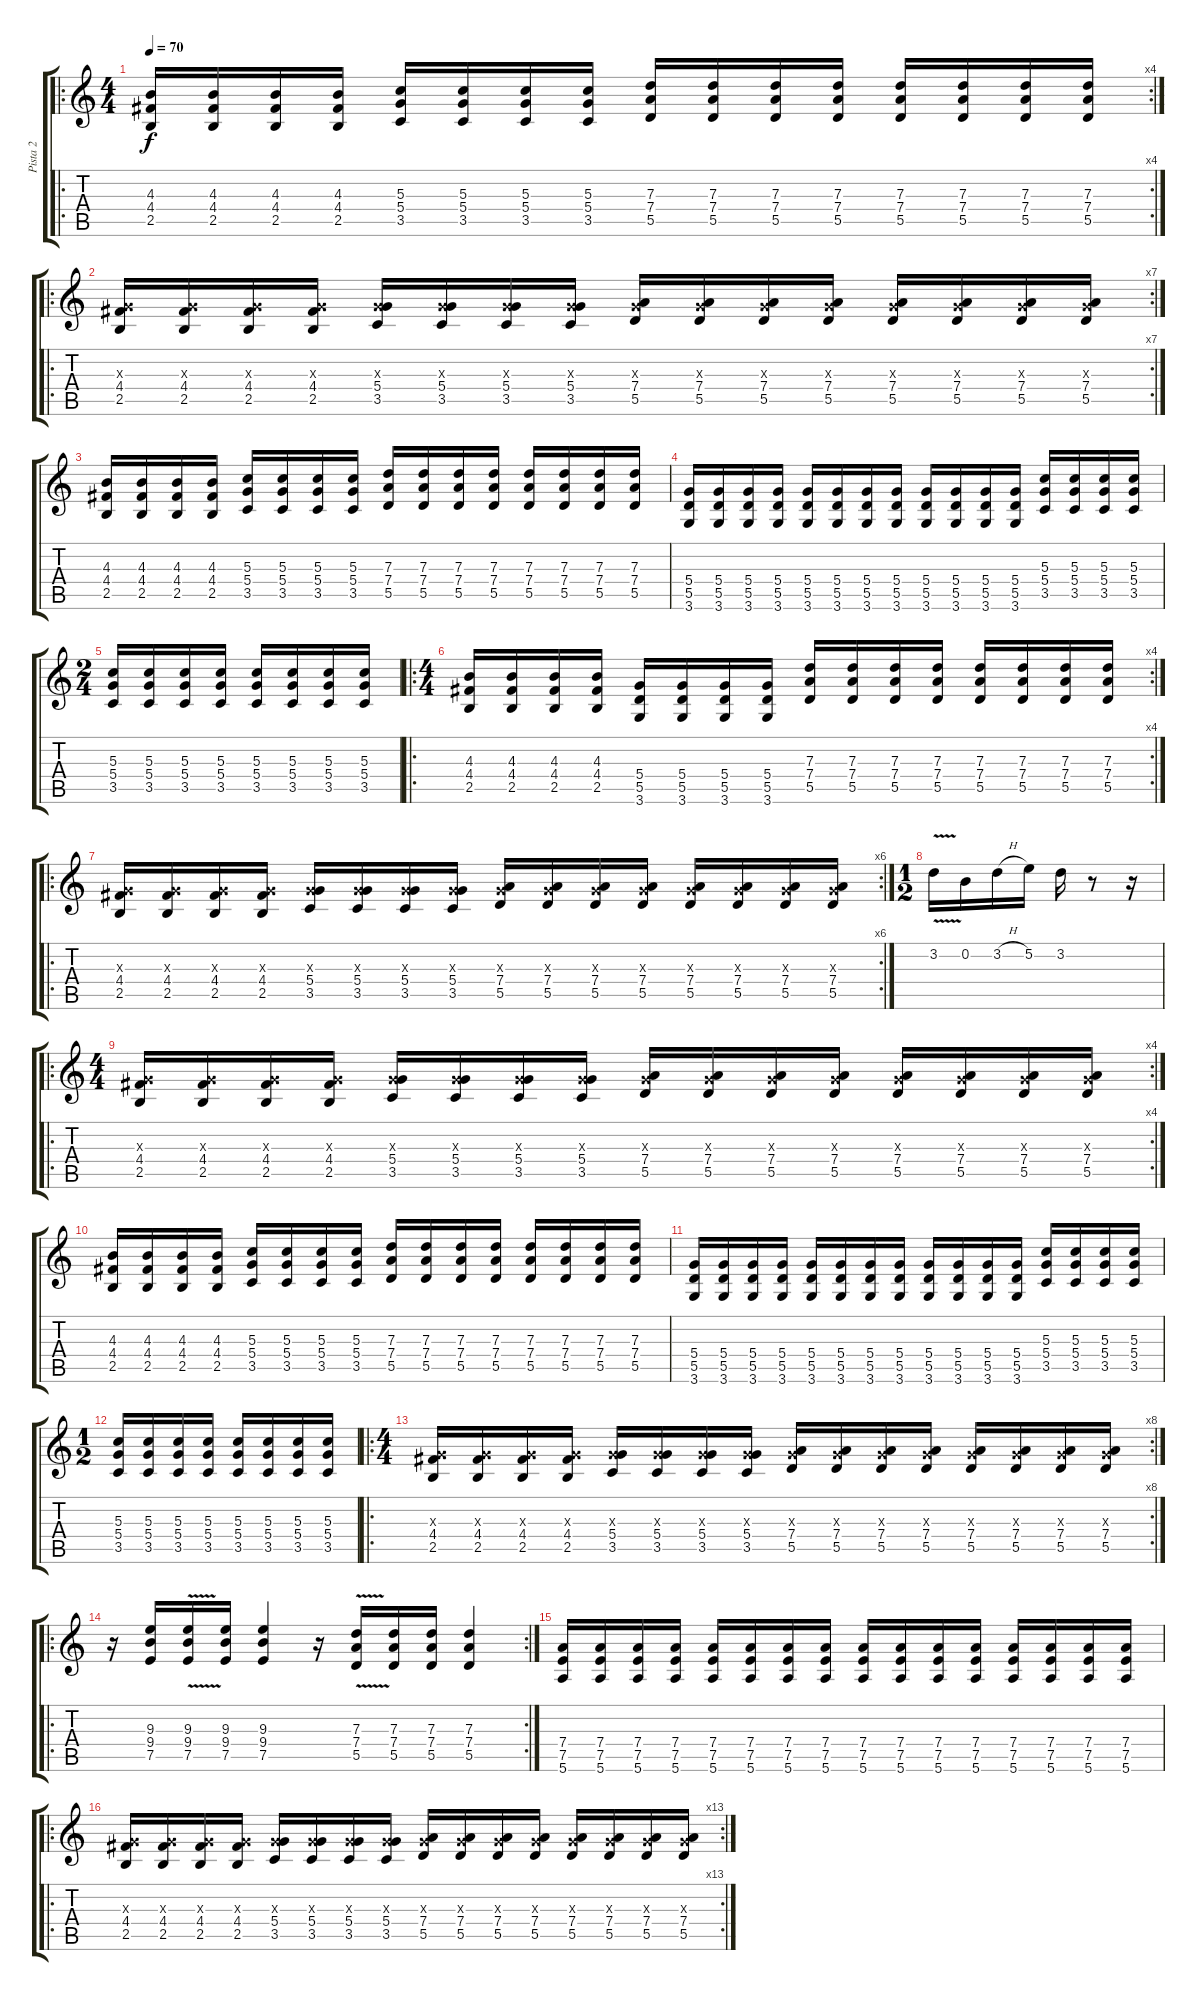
\track ("Pista 2" "Pista 2") {instrument electricguitarclean}
\staff {score tabs}
\tuning (E4 B3 G3 D3 A2 E2) {hide}
\ro
\rc 4
\ts (4 4)
\tempo 70
\clef g2
\ks c
(4.3 4.4 2.5).16{dy f instrument electricguitarclean} (4.3 4.4 2.5).16 (4.3 4.4 2.5).16 (4.3 4.4 2.5).16 (5.3 5.4 3.5).16 (5.3 5.4 3.5).16 (5.3 5.4 3.5).16 (5.3 5.4 3.5).16 (7.3 7.4 5.5).16 (7.3 7.4 5.5).16 (7.3 7.4 5.5).16 (7.3 7.4 5.5).16 (7.3 7.4 5.5).16 (7.3 7.4 5.5).16 (7.3 7.4 5.5).16 (7.3 7.4 5.5).16 |
\ro
\rc 7
(0.3{x} 4.4 2.5).16 (0.3{x} 4.4 2.5).16 (0.3{x} 4.4 2.5).16 (0.3{x} 4.4 2.5).16 (0.3{x} 5.4 3.5).16 (0.3{x} 5.4 3.5).16 (0.3{x} 5.4 3.5).16 (0.3{x} 5.4 3.5).16 (0.3{x} 7.4 5.5).16 (0.3{x} 7.4 5.5).16 (0.3{x} 7.4 5.5).16 (0.3{x} 7.4 5.5).16 (0.3{x} 7.4 5.5).16 (0.3{x} 7.4 5.5).16 (0.3{x} 7.4 5.5).16 (0.3{x} 7.4 5.5).16 |
(4.3 4.4 2.5).16 (4.3 4.4 2.5).16 (4.3 4.4 2.5).16 (4.3 4.4 2.5).16 (5.3 5.4 3.5).16 (5.3 5.4 3.5).16 (5.3 5.4 3.5).16 (5.3 5.4 3.5).16 (7.3 7.4 5.5).16 (7.3 7.4 5.5).16 (7.3 7.4 5.5).16 (7.3 7.4 5.5).16 (7.3 7.4 5.5).16 (7.3 7.4 5.5).16 (7.3 7.4 5.5).16 (7.3 7.4 5.5).16 |
(5.4 5.5 3.6).16 (5.4 5.5 3.6).16 (5.4 5.5 3.6).16 (5.4 5.5 3.6).16 (5.4 5.5 3.6).16 (5.4 5.5 3.6).16 (5.4 5.5 3.6).16 (5.4 5.5 3.6).16 (5.4 5.5 3.6).16 (5.4 5.5 3.6).16 (5.4 5.5 3.6).16 (5.4 5.5 3.6).16 (5.3 5.4 3.5).16 (5.3 5.4 3.5).16 (5.3 5.4 3.5).16 (5.3 5.4 3.5).16 |
\ts (2 4)
(5.3 5.4 3.5).16 (5.3 5.4 3.5).16 (5.3 5.4 3.5).16 (5.3 5.4 3.5).16 (5.3 5.4 3.5).16 (5.3 5.4 3.5).16 (5.3 5.4 3.5).16 (5.3 5.4 3.5).16 |
\ro
\rc 4
\ts (4 4)
(4.3 4.4 2.5).16 (4.3 4.4 2.5).16 (4.3 4.4 2.5).16 (4.3 4.4 2.5).16 (5.4 5.5 3.6).16 (5.4 5.5 3.6).16 (5.4 5.5 3.6).16 (5.4 5.5 3.6).16 (7.3 7.4 5.5).16 (7.3 7.4 5.5).16 (7.3 7.4 5.5).16 (7.3 7.4 5.5).16 (7.3 7.4 5.5).16 (7.3 7.4 5.5).16 (7.3 7.4 5.5).16 (7.3 7.4 5.5).16 |
\ro
\rc 6
(0.3{x} 4.4 2.5).16 (0.3{x} 4.4 2.5).16 (0.3{x} 4.4 2.5).16 (0.3{x} 4.4 2.5).16 (0.3{x} 5.4 3.5).16 (0.3{x} 5.4 3.5).16 (0.3{x} 5.4 3.5).16 (0.3{x} 5.4 3.5).16 (0.3{x} 7.4 5.5).16 (0.3{x} 7.4 5.5).16 (0.3{x} 7.4 5.5).16 (0.3{x} 7.4 5.5).16 (0.3{x} 7.4 5.5).16 (0.3{x} 7.4 5.5).16 (0.3{x} 7.4 5.5).16 (0.3{x} 7.4 5.5).16 |
\ts (1 2)
3.2{v}.16 0.2.16 3.2{h}.16 5.2.16 3.2.16 r.8 r.16 |
\ro
\rc 4
\ts (4 4)
(0.3{x} 4.4 2.5).16 (0.3{x} 4.4 2.5).16 (0.3{x} 4.4 2.5).16 (0.3{x} 4.4 2.5).16 (0.3{x} 5.4 3.5).16 (0.3{x} 5.4 3.5).16 (0.3{x} 5.4 3.5).16 (0.3{x} 5.4 3.5).16 (0.3{x} 7.4 5.5).16 (0.3{x} 7.4 5.5).16 (0.3{x} 7.4 5.5).16 (0.3{x} 7.4 5.5).16 (0.3{x} 7.4 5.5).16 (0.3{x} 7.4 5.5).16 (0.3{x} 7.4 5.5).16 (0.3{x} 7.4 5.5).16 |
(4.3 4.4 2.5).16 (4.3 4.4 2.5).16 (4.3 4.4 2.5).16 (4.3 4.4 2.5).16 (5.3 5.4 3.5).16 (5.3 5.4 3.5).16 (5.3 5.4 3.5).16 (5.3 5.4 3.5).16 (7.3 7.4 5.5).16 (7.3 7.4 5.5).16 (7.3 7.4 5.5).16 (7.3 7.4 5.5).16 (7.3 7.4 5.5).16 (7.3 7.4 5.5).16 (7.3 7.4 5.5).16 (7.3 7.4 5.5).16 |
(5.4 5.5 3.6).16 (5.4 5.5 3.6).16 (5.4 5.5 3.6).16 (5.4 5.5 3.6).16 (5.4 5.5 3.6).16 (5.4 5.5 3.6).16 (5.4 5.5 3.6).16 (5.4 5.5 3.6).16 (5.4 5.5 3.6).16 (5.4 5.5 3.6).16 (5.4 5.5 3.6).16 (5.4 5.5 3.6).16 (5.3 5.4 3.5).16 (5.3 5.4 3.5).16 (5.3 5.4 3.5).16 (5.3 5.4 3.5).16 |
\ts (1 2)
(5.3 5.4 3.5).16 (5.3 5.4 3.5).16 (5.3 5.4 3.5).16 (5.3 5.4 3.5).16 (5.3 5.4 3.5).16 (5.3 5.4 3.5).16 (5.3 5.4 3.5).16 (5.3 5.4 3.5).16 |
\ro
\rc 8
\ts (4 4)
(0.3{x} 4.4 2.5).16 (0.3{x} 4.4 2.5).16 (0.3{x} 4.4 2.5).16 (0.3{x} 4.4 2.5).16 (0.3{x} 5.4 3.5).16 (0.3{x} 5.4 3.5).16 (0.3{x} 5.4 3.5).16 (0.3{x} 5.4 3.5).16 (0.3{x} 7.4 5.5).16 (0.3{x} 7.4 5.5).16 (0.3{x} 7.4 5.5).16 (0.3{x} 7.4 5.5).16 (0.3{x} 7.4 5.5).16 (0.3{x} 7.4 5.5).16 (0.3{x} 7.4 5.5).16 (0.3{x} 7.4 5.5).16 |
\ro
\rc 2
r.16 (9.3 9.4 7.5).16 (9.3{v} 9.4{v} 7.5{v}).16 (9.3 9.4 7.5).16 (9.3 9.4 7.5).4 r.16 (7.3{v} 7.4{v} 5.5{v}).16 (7.3 7.4 5.5).16 (7.3 7.4 5.5).16 (7.3 7.4 5.5).4 |
(7.4 7.5 5.6).16 (7.4 7.5 5.6).16 (7.4 7.5 5.6).16 (7.4 7.5 5.6).16 (7.4 7.5 5.6).16 (7.4 7.5 5.6).16 (7.4 7.5 5.6).16 (7.4 7.5 5.6).16 (7.4 7.5 5.6).16 (7.4 7.5 5.6).16 (7.4 7.5 5.6).16 (7.4 7.5 5.6).16 (7.4 7.5 5.6).16 (7.4 7.5 5.6).16 (7.4 7.5 5.6).16 (7.4 7.5 5.6).16 |
\ro
\rc 13
(0.3{x} 4.4 2.5).16 (0.3{x} 4.4 2.5).16 (0.3{x} 4.4 2.5).16 (0.3{x} 4.4 2.5).16 (0.3{x} 5.4 3.5).16 (0.3{x} 5.4 3.5).16 (0.3{x} 5.4 3.5).16 (0.3{x} 5.4 3.5).16 (0.3{x} 7.4 5.5).16 (0.3{x} 7.4 5.5).16 (0.3{x} 7.4 5.5).16 (0.3{x} 7.4 5.5).16 (0.3{x} 7.4 5.5).16 (0.3{x} 7.4 5.5).16 (0.3{x} 7.4 5.5).16 (0.3{x} 7.4 5.5).16
